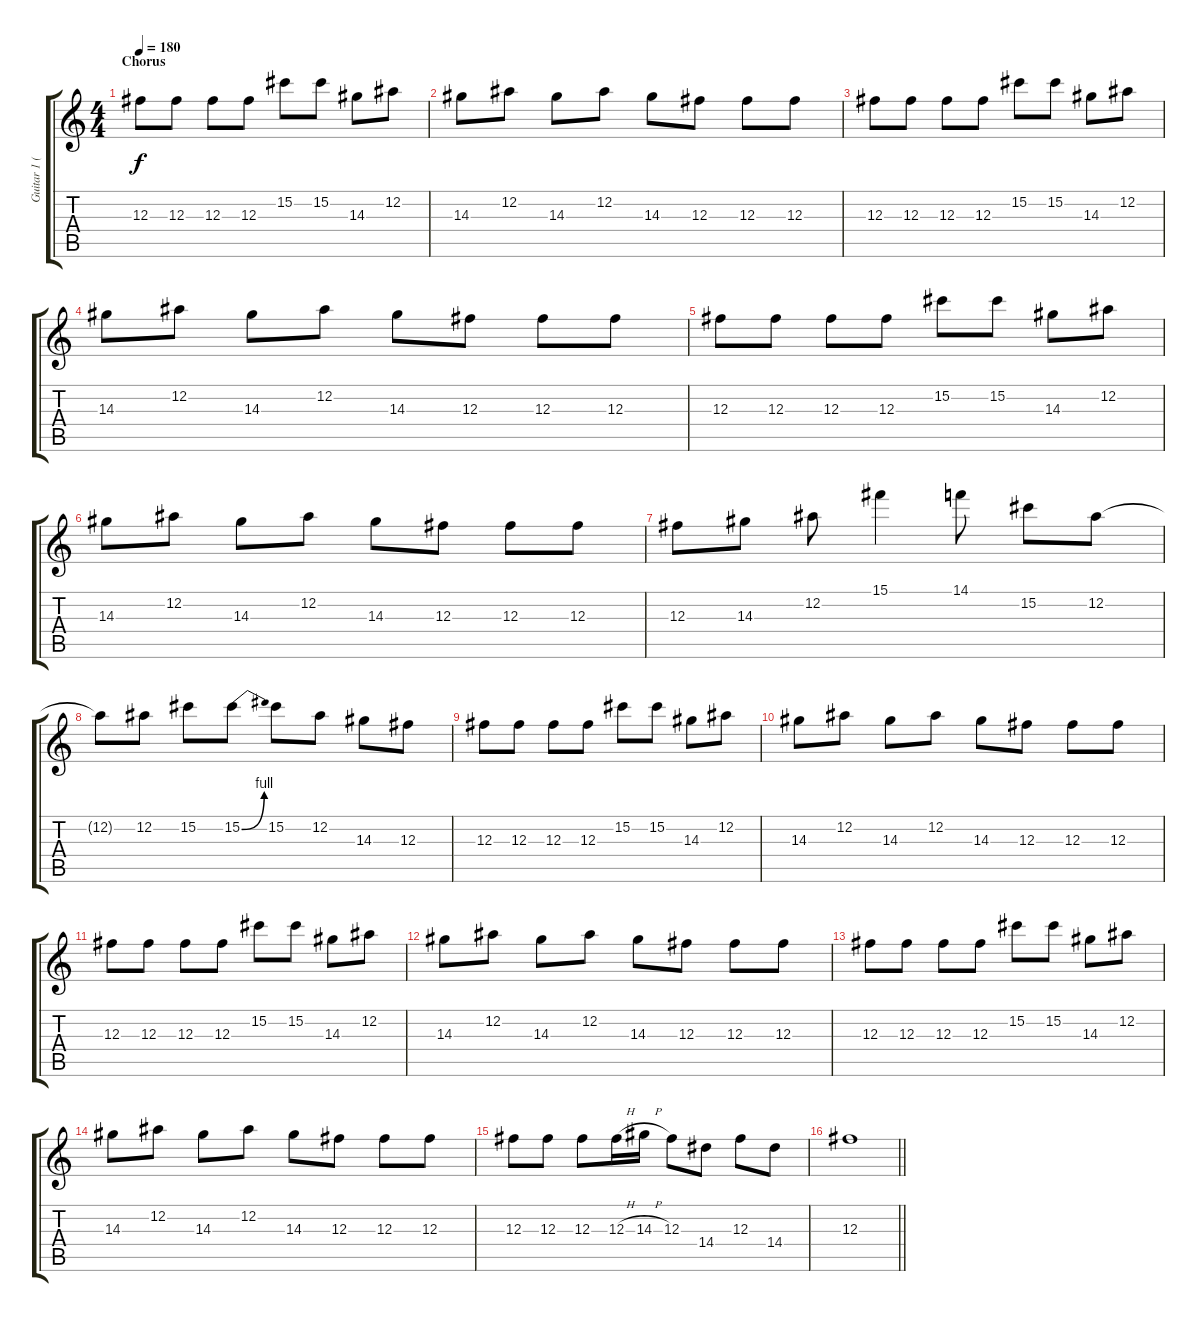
\track ("Guitar 1 (L)" "Guitar 1 (") {instrument overdrivenguitar}
\staff {score tabs}
\tuning (Eb4 Bb3 Gb3 Db3 Ab2 Eb2) {hide}
\ts (4 4)
\section ("" "Chorus")
\tempo 180
\clef g2
\ks c
12.3.8{dy f} 12.3.8 12.3.8 12.3.8 15.2.8 15.2.8 14.3.8 12.2.8 |
14.3.8 12.2.8 14.3.8 12.2.8 14.3.8 12.3.8 12.3.8 12.3.8 |
12.3.8 12.3.8 12.3.8 12.3.8 15.2.8 15.2.8 14.3.8 12.2.8 |
14.3.8 12.2.8 14.3.8 12.2.8 14.3.8 12.3.8 12.3.8 12.3.8 |
12.3.8 12.3.8 12.3.8 12.3.8 15.2.8 15.2.8 14.3.8 12.2.8 |
14.3.8 12.2.8 14.3.8 12.2.8 14.3.8 12.3.8 12.3.8 12.3.8 |
12.3.8 14.3.8 12.2.8 15.1.4 14.1.8 15.2.8 12.2.8 |
12.2{t}.8 12.2.8 15.2.8 15.2{be (bend 0 0 60 4)}.8 15.2.8 12.2.8 14.3.8 12.3.8 |
12.3.8 12.3.8 12.3.8 12.3.8 15.2.8 15.2.8 14.3.8 12.2.8 |
14.3.8 12.2.8 14.3.8 12.2.8 14.3.8 12.3.8 12.3.8 12.3.8 |
12.3.8 12.3.8 12.3.8 12.3.8 15.2.8 15.2.8 14.3.8 12.2.8 |
14.3.8 12.2.8 14.3.8 12.2.8 14.3.8 12.3.8 12.3.8 12.3.8 |
12.3.8 12.3.8 12.3.8 12.3.8 15.2.8 15.2.8 14.3.8 12.2.8 |
14.3.8 12.2.8 14.3.8 12.2.8 14.3.8 12.3.8 12.3.8 12.3.8 |
12.3.8 12.3.8 12.3.8 12.3{h}.16 14.3{h}.16 12.3.8 14.4.8 12.3.8 14.4.8 |
\barLineRight lightlight
12.3.1
